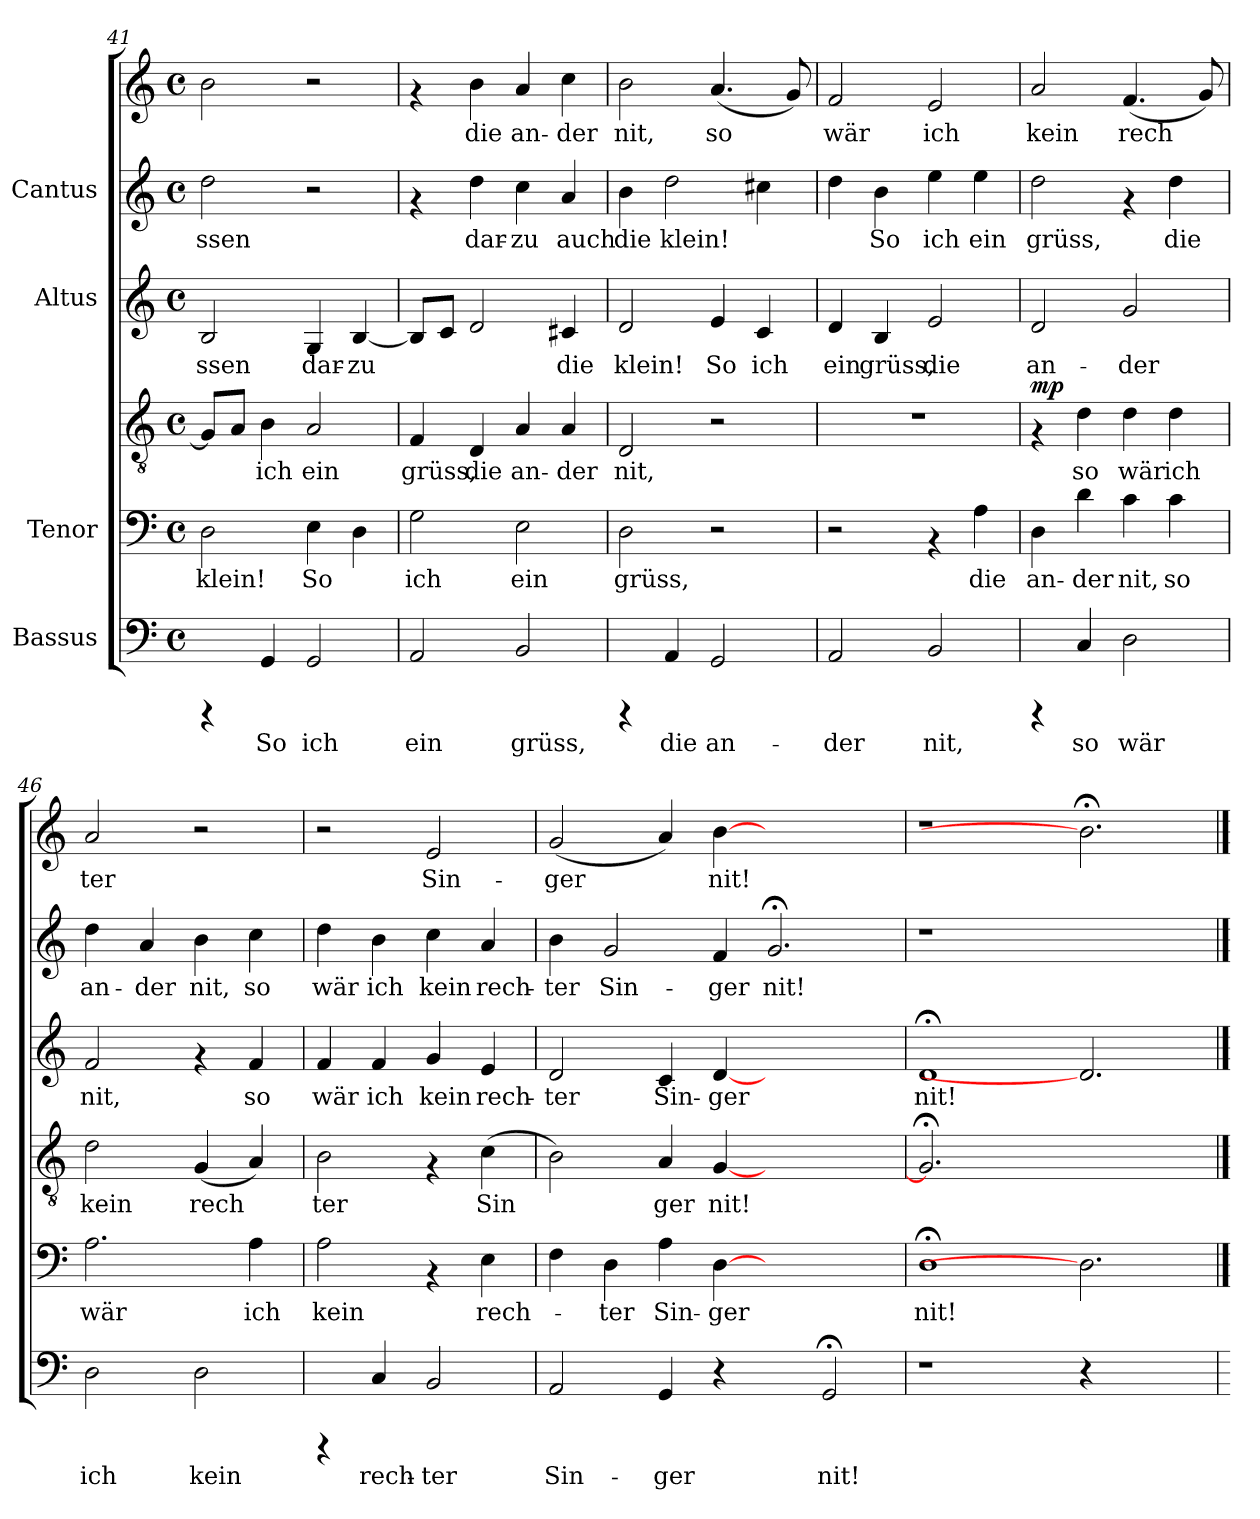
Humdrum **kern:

**kern	**text	**kern	**text	**kern	**text	**dynam	**kern	**text	**kern	**text	**kern	**text
*part4	*part4	*part3	*part3	*part3	*part3	*part3	*part2	*part2	*part1	*part1	*part1	*part1
*staff6	*staff6	*staff5	*staff5	*staff4	*staff4	*staff4/5	*staff3	*staff3	*staff2	*staff2	*staff1	*staff1
*I"Bassus	*	*I"Tenor	*	*	*	*	*I"Altus	*	*I"Cantus	*	*	*
*clefF4	*	*clefF4	*	*clefGv2	*	*	*clefG2	*	*clefG2	*	*clefG2	*
*M4/4	*	*M4/4	*	*M4/4	*	*	*M4/4	*	*M4/4	*	*M4/4	*
*met(c)	*	*met(c)	*	*met(c)	*	*	*met(c)	*	*met(c)	*	*met(c)	*
=41	=41	=41	=41	=41	=41	=41	=41	=41	=41	=41	=41	=41
!	!	!	!LO:LY:b:cj	!	!LO:LY:b:cj	!	!	!LO:LY:b:cj	!	!LO:LY:b:cj	!	!
4rCCC	.	2D\	klein!	8G/L]	.	.	2B/	-ssen	2dd\	-ssen	2b\	.
!	!	!	!	!	!LO:LY:b:cj	!	!	!	!	!	!	!
.	.	.	.	8A/J	.	.	.	.	.	.	.	.
!	!LO:LY:b:cj	!	!	!	!LO:LY:b:cj	!	!	!	!	!	!	!
4GG/	So	.	.	4B\	ich	.	.	.	.	.	.	.
!	!LO:LY:b:cj	!	!LO:LY:b:cj	!	!LO:LY:b:cj	!	!	!LO:LY:b:cj	!	!	!	!
2GG/	ich	4E\	So	2A/	ein	.	4G/	dar-	2r	.	2r	.
!	!	!	!LO:LY:b:cj	!	!	!	!	!LO:LY:b:cj	!	!	!	!
.	.	4D\	.	.	.	.	[<4B/	-zu	.	.	.	.
=42	=42	=42	=42	=42	=42	=42	=42	=42	=42	=42	=42	=42
!	!LO:LY:b:cj	!	!LO:LY:b:cj	!	!LO:LY:b:cj	!	!	!LO:LY:b:cj	!	!	!	!
2AA/	ein	2G\	ich	4F/	grüss,	.	8B/L]	.	4rf	.	4rf	.
!	!	!	!	!	!	!	!	!LO:LY:b:cj	!	!	!	!
.	.	.	.	.	.	.	8c/J	.	.	.	.	.
!	!	!	!	!	!LO:LY:b:cj	!	!	!LO:LY:b:cj	!	!LO:LY:b:cj	!	!LO:LY:b:cj
.	.	.	.	4D/	die	.	2d/	.	4dd\	dar-	4b\	die
!	!LO:LY:b:cj	!	!LO:LY:b:cj	!	!LO:LY:b:cj	!	!	!	!	!LO:LY:b:cj	!	!LO:LY:b:cj
2BB/	grüss,	2E\	ein	4A/	an-	.	.	.	4cc\	-zu	4a/	an-
!	!	!	!	!	!LO:LY:b:cj	!	!	!LO:LY:b:cj	!	!LO:LY:b:cj	!	!LO:LY:b:cj
.	.	.	.	4A/	-der	.	4c#X/	die	4a/	auch	4cc\	-der
!!LO:PB:g=z
=43	=43	=43	=43	=43	=43	=43	=43	=43	=43	=43	=43	=43
!	!	!	!LO:LY:b:cj	!	!LO:LY:b:cj	!	!	!LO:LY:b:cj	!	!LO:LY:b:cj	!	!LO:LY:b:cj
4rCCC	.	2D\	grüss,	2D/	nit,	.	2d/	klein!	4b\	die	2b\	nit,
!	!LO:LY:b:cj	!	!	!	!	!	!	!	!	!LO:LY:b:cj	!	!
4AA/	die	.	.	.	.	.	.	.	2dd\	klein!	.	.
!	!LO:LY:b:cj	!	!	!	!	!	!	!LO:LY:b:cj	!	!	!	!LO:LY:b:cj
2GG/	an-	2r	.	2r	.	.	4e/	So	.	.	(<4.a/	so
!	!	!	!	!	!	!	!	!LO:LY:b:cj	!	!LO:LY:b:cj	!	!
.	.	.	.	.	.	.	4c/	ich	4cc#X\	.	.	.
!	!	!	!	!	!	!	!	!	!	!	!	!LO:LY:b:cj
.	.	.	.	.	.	.	.	.	.	.	8g/)	.
=44	=44	=44	=44	=44	=44	=44	=44	=44	=44	=44	=44	=44
!	!LO:LY:b:cj	!	!	!	!	!	!	!LO:LY:b:cj	!	!LO:LY:b:cj	!	!LO:LY:b:cj
2AA/	-der	2r	.	1r	.	.	4d/	ein	4dd\	.	2f/	wär
!	!	!	!	!	!	!	!	!LO:LY:b:cj	!	!LO:LY:b:cj	!	!
.	.	.	.	.	.	.	4B/	grüss,	4b\	So	.	.
!	!LO:LY:b:cj	!	!	!	!	!	!	!LO:LY:b:cj	!	!LO:LY:b:cj	!	!LO:LY:b:cj
2BB/	nit,	4rAA	.	.	.	.	2e/	die	4ee\	ich	2e/	ich
!	!	!	!LO:LY:b:cj	!	!	!	!	!	!	!LO:LY:b:cj	!	!
.	.	4A\	die	.	.	.	.	.	4ee\	ein	.	.
=45	=45	=45	=45	=45	=45	=45	=45	=45	=45	=45	=45	=45
!	!	!	!LO:LY:b:cj	!	!	!LO:DY:a	!	!LO:LY:b:cj	!	!LO:LY:b:cj	!	!LO:LY:b:cj
4rCCC	.	4D\	an-	4rF	.	mp	2d/	an-	2dd\	-grüss,	2a/	kein
!	!LO:LY:b:cj	!	!LO:LY:b:cj	!	!LO:LY:b:cj	!	!	!	!	!	!	!
4C/	so	4d\	-der	4d\	so	.	.	.	.	.	.	.
!	!LO:LY:b:cj	!	!LO:LY:b:cj	!	!LO:LY:b:cj	!	!	!LO:LY:b:cj	!	!	!	!LO:LY:b:cj
2D\	wär	4c\	nit,	4d\	wär	.	2g/	-der	4rf	.	(<4.f/	rech-
!	!	!	!LO:LY:b:cj	!	!LO:LY:b:cj	!	!	!	!	!LO:LY:b:cj	!	!
.	.	4c\	so	4d\	ich	.	.	.	4dd\	die	.	.
!	!	!	!	!	!	!	!	!	!	!	!	!LO:LY:b:cj
.	.	.	.	.	.	.	.	.	.	.	8g/)	--
=46	=46	=46	=46	=46	=46	=46	=46	=46	=46	=46	=46	=46
!	!LO:LY:b:cj	!	!LO:LY:b:cj	!	!LO:LY:b:cj	!	!	!LO:LY:b:cj	!	!LO:LY:b:cj	!	!LO:LY:b:cj
2D\	ich	2.A\	-wär	2d\	kein	.	2f/	nit,	4dd\	an-	2a/	ter
!	!	!	!	!	!	!	!	!	!	!LO:LY:b:cj	!	!
.	.	.	.	.	.	.	.	.	4a/	-der	.	.
!	!LO:LY:b:cj	!	!	!	!LO:LY:b:cj	!	!	!	!	!LO:LY:b:cj	!	!
2D\	kein	.	.	(<4G/	rech-	.	4rf	.	4b\	nit,	2r	.
!	!	!	!LO:LY:b:cj	!	!LO:LY:b:cj	!	!	!LO:LY:b:cj	!	!LO:LY:b:cj	!	!
.	.	4A\	ich	4A/)	--	.	4f/	so	4cc\	so	.	.
!!LO:LB:g=z
=47	=47	=47	=47	=47	=47	=47	=47	=47	=47	=47	=47	=47
!	!	!	!LO:LY:b:cj	!	!LO:LY:b:cj	!	!	!LO:LY:b:cj	!	!LO:LY:b:cj	!	!
4rCCC	.	2A\	-kein	2B\	ter	.	4f/	wär	4dd\	-wär	2r	.
!	!LO:LY:b:cj	!	!	!	!	!	!	!LO:LY:b:cj	!	!LO:LY:b:cj	!	!
4C/	rech-	.	.	.	.	.	4f/	ich	4b\	ich	.	.
!	!LO:LY:b:cj	!	!	!	!	!	!	!LO:LY:b:cj	!	!LO:LY:b:cj	!	!LO:LY:b:cj
2BB/	-ter	4rAA	.	4rF	.	.	4g/	kein	4cc\	kein	2e/	Sin-
!	!	!	!LO:LY:b:cj	!	!LO:LY:b:cj	!	!	!LO:LY:b:cj	!	!LO:LY:b:cj	!	!
.	.	4E\	rech-	(>4c\	Sin-	.	4e/	rech-	4a/	rech-	.	.
=48	=48	=48	=48	=48	=48	=48	=48	=48	=48	=48	=48	=48
!	!LO:LY:b:cj	!	!LO:LY:b:cj	!	!LO:LY:b:cj	!	!	!LO:LY:b:cj	!	!LO:LY:b:cj	!	!LO:LY:b:cj
2AA/	Sin-	4F\	.	2B\)	-	.	2d/	-ter	4b\	ter	(<2g/	-ger
!	!	!	!LO:LY:b:cj	!	!	!	!	!	!	!LO:LY:b:cj	!	!
.	.	4D\	ter	.	.	.	.	.	2g/	Sin-	.	.
!	!LO:LY:b:cj	!	!LO:LY:b:cj	!	!LO:LY:b:cj	!	!	!LO:LY:b:cj	!	!	!	!LO:LY:b:cj
4GG/	-ger	4A\	Sin-	4A/	ger	.	4c/	Sin-	.	.	4a/)	.
!	!	!	!LO:LY:b:cj	!	!LO:LY:b:cj	!	!	!LO:LY:b:cj	!	!LO:LY:b:cj	!	!LO:LY:b:cj
4r	.	[4D	-ger	[4G	nit!	.	[4d	-ger	4f/	-ger	[4b	nit!
!	!	!	!	!	!	!	!	!	!	!LO:LY:b:cj	!	!
4ryy	.	2.ryy	.	2.ryy	.	.	2.ryy	.	2.g;</	nit!	2.ryy	.
!	!LO:LY:b:cj	!	!	!	!	!	!	!	!	!	!	!
2GG;</	nit!	.	.	.	.	.	.	.	.	.	.	.
=49	=49	=49	=49	=49	=49	=49	=49	=49	=49	=49	=49	=49
!	!	!	!LO:LY:b:cj	!	!	!	!	!LO:LY:b:cj	!	!	!	!
1r	.	1D;<	nit!	2.G;<]	.	.	1d;<	nit!	1r	.	1r	.
.	.	.	.	1ryy	.	.	.	.	.	.	.	.
4r	.	2.D]	.	.	.	.	2.d]	.	2.ryy	.	2.b;<]	.
2ryy	.	.	.	.	.	.	.	.	.	.	.	.
=	==	==	==	==	==	==	==	==	==	==	==	==
*-	*-	*-	*-	*-	*-	*-	*-	*-	*-	*-	*-	*-
